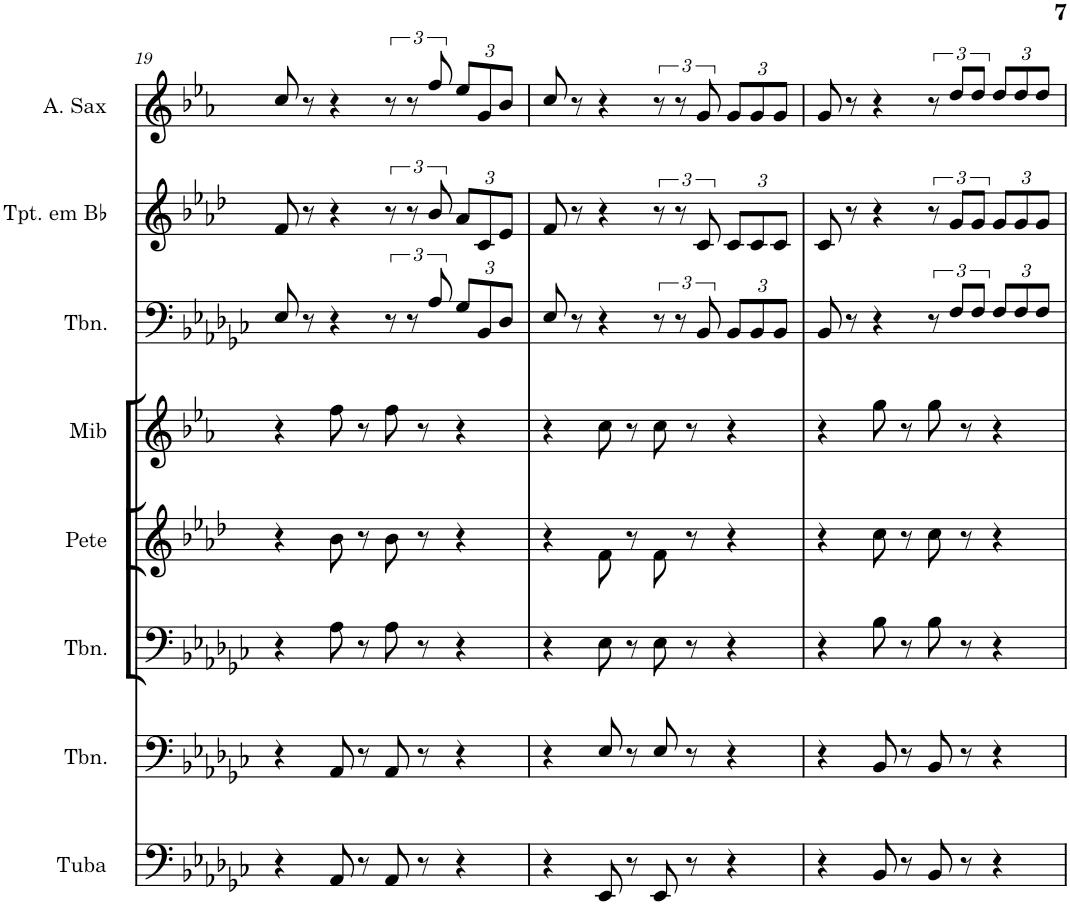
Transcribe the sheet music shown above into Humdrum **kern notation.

**kern	**kern	**kern	**kern	**kern	**kern	**kern	**kern
*part8	*part7	*part6	*part5	*part4	*part3	*part2	*part1
*staff8	*staff7	*staff6	*staff5	*staff4	*staff3	*staff2	*staff1
*I"Tuba	*I"Trombone	*I"Trombone	*I"Pete Pergunta	*I"Mib Resposta	*I"Trombone	*I"Trompete em Bb	*I"Saxofone Alto
*I'Tuba	*I'Tbn.	*I'Tbn.	*I'Pete	*I'Mib	*I'Tbn.	*I'Tpt. em Bb	*
!!LO:PB:g=z
*clefF4	*clefF4	*clefF4	*clefG2	*clefG2	*clefF4	*clefG2	*clefG2
*	*	*	*Trd1c2	*Trd5c9	*	*Trd1c2	*Trd5c9
*k[b-e-a-d-g-c-]	*k[b-e-a-d-g-c-]	*k[b-e-a-d-g-c-]	*k[b-e-a-d-]	*k[b-e-a-]	*k[b-e-a-d-g-c-]	*k[b-e-a-d-]	*k[b-e-a-]
*e-:	*e-:	*e-:	*f:	*c:	*e-:	*f:	*c:
*M4/4	*M4/4	*M4/4	*M4/4	*M4/4	*M4/4	*M4/4	*M4/4
=19	=19	=19	=19	=19	=19	=19	=19
4r	4r	4r	4r	4r	8E-/	8f/	8cc/
.	.	.	.	.	8r	8r	8r
8AA-/	8AA-/	8A-\	8b-\	8ff\	4r	4r	4r
8r	8r	8r	8r	8r	.	.	.
8AA-/	8AA-/	8A-\	8b-\	8ff\	12r	12r	12r
.	.	.	.	.	12r	12r	12r
8r	8r	8r	8r	8r	.	.	.
.	.	.	.	.	12A-/	12b-/	12ff/
*	*	*	*	*	*Xbrackettup	*Xbrackettup	*Xbrackettup
4r	4r	4r	4r	4r	12G-/L	12a-/L	12ee-/L
.	.	.	.	.	12BB-/	12c/	12g/
.	.	.	.	.	12D-/J	12e-/J	12b-/J
=20	=20	=20	=20	=20	=20	=20	=20
4r	4r	4r	4r	4r	8E-/	8f/	8cc/
.	.	.	.	.	8r	8r	8r
8EE-/	8E-/	8E-\	8f\	8cc\	4r	4r	4r
8r	8r	8r	8r	8r	.	.	.
*	*	*	*	*	*brackettup	*brackettup	*brackettup
8EE-/	8E-/	8E-\	8f\	8cc\	12r	12r	12r
.	.	.	.	.	12r	12r	12r
8r	8r	8r	8r	8r	.	.	.
.	.	.	.	.	12BB-/	12c/	12g/
*	*	*	*	*	*Xbrackettup	*Xbrackettup	*Xbrackettup
4r	4r	4r	4r	4r	12BB-/L	12c/L	12g/L
.	.	.	.	.	12BB-/	12c/	12g/
.	.	.	.	.	12BB-/J	12c/J	12g/J
=21	=21	=21	=21	=21	=21	=21	=21
4r	4r	4r	4r	4r	8BB-/	8c/	8g/
.	.	.	.	.	8r	8r	8r
8BB-/	8BB-/	8B-\	8cc\	8gg\	4r	4r	4r
8r	8r	8r	8r	8r	.	.	.
*	*	*	*	*	*brackettup	*brackettup	*brackettup
8BB-/	8BB-/	8B-\	8cc\	8gg\	12r	12r	12r
.	.	.	.	.	12F/L	12g/L	12dd/L
8r	8r	8r	8r	8r	.	.	.
.	.	.	.	.	12F/J	12g/J	12dd/J
*	*	*	*	*	*Xbrackettup	*Xbrackettup	*Xbrackettup
4r	4r	4r	4r	4r	12F/L	12g/L	12dd/L
.	.	.	.	.	12F/	12g/	12dd/
.	.	.	.	.	12F/J	12g/J	12dd/J
=	=	=	=	=	=	=	=
*-	*-	*-	*-	*-	*-	*-	*-
